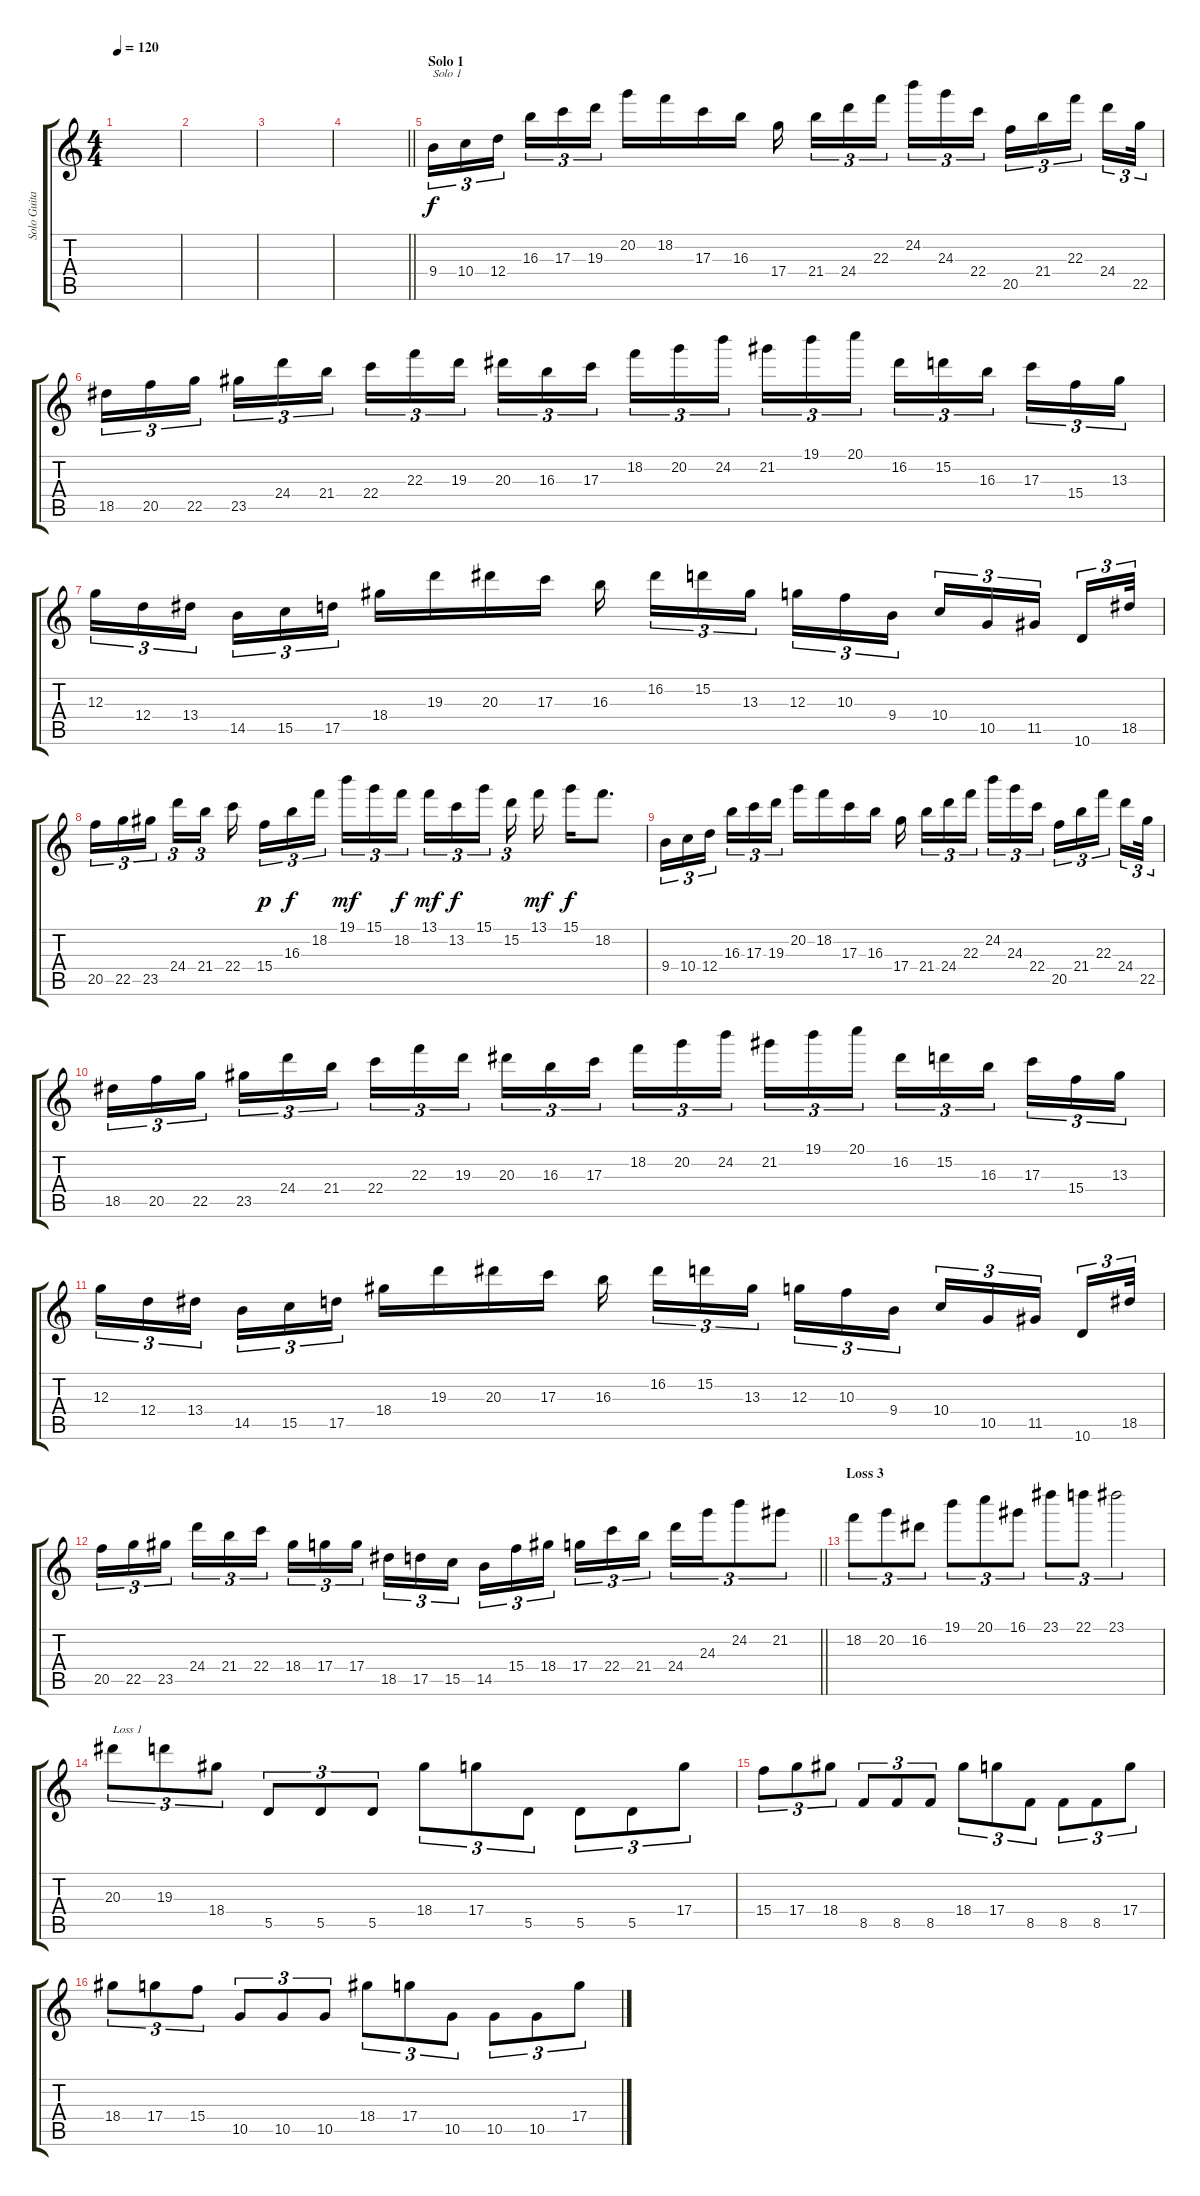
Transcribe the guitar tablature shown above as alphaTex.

\track ("Solo Guitar" "Solo Guita") {instrument overdrivenguitar}
\staff {score tabs}
\tuning (E4 B3 G3 D3 A2 E2) {hide}
\ts (4 4)
\tempo 120
\clef g2
\ks c
|
|
|
\barLineRight lightlight
|
\section ("" "Solo 1")
9.4.16{tu (3 2) txt "Solo 1"} 10.4.16{tu (3 2)} 12.4.16{tu (3 2) beam splitsecondary} 16.3.16{tu (3 2)} 17.3.16{tu (3 2)} 19.3.16{tu (3 2)} 20.2.16 18.2.16 17.3.16 16.3.16 17.4.16{beam splitsecondary} 21.4.16{tu (3 2)} 24.4.16{tu (3 2)} 22.3.16{tu (3 2) beam splitsecondary} 24.2.16{tu (3 2)} 24.3.16{tu (3 2)} 22.4.16{tu (3 2) beam splitsecondary} 20.5.16{tu (3 2)} 21.4.16{tu (3 2)} 22.3.16{tu (3 2) beam splitsecondary} 24.4.16{tu (3 2)} 22.5.32{tu (3 2)} |
18.5.16{tu (3 2)} 20.5.16{tu (3 2)} 22.5.16{tu (3 2) beam splitsecondary} 23.5.16{tu (3 2)} 24.4.16{tu (3 2)} 21.4.16{tu (3 2)} 22.4.16{tu (3 2)} 22.3.16{tu (3 2)} 19.3.16{tu (3 2) beam splitsecondary} 20.3.16{tu (3 2)} 16.3.16{tu (3 2)} 17.3.16{tu (3 2)} 18.2.16{tu (3 2)} 20.2.16{tu (3 2)} 24.2.16{tu (3 2) beam splitsecondary} 21.2.16{tu (3 2)} 19.1.16{tu (3 2)} 20.1.16{tu (3 2)} 16.2.16{tu (3 2)} 15.2.16{tu (3 2)} 16.3.16{tu (3 2) beam splitsecondary} 17.3.16{tu (3 2)} 15.4.16{tu (3 2)} 13.3.16{tu (3 2)} |
12.3.16{tu (3 2)} 12.4.16{tu (3 2)} 13.4.16{tu (3 2) beam splitsecondary} 14.5.16{tu (3 2)} 15.5.16{tu (3 2)} 17.5.16{tu (3 2)} 18.4.16 19.3.16 20.3.16 17.3.16 16.3.16{beam splitsecondary} 16.2.16{tu (3 2)} 15.2.16{tu (3 2)} 13.3.16{tu (3 2) beam splitsecondary} 12.3.16{tu (3 2)} 10.3.16{tu (3 2)} 9.4.16{tu (3 2) beam splitsecondary} 10.4.16{tu (3 2)} 10.5.16{tu (3 2)} 11.5.16{tu (3 2) beam splitsecondary} 10.6.16{tu (3 2)} 18.5.32{tu (3 2)} |
20.5.16{tu (3 2)} 22.5.16{tu (3 2)} 23.5.16{tu (3 2) beam splitsecondary} 24.4.16{tu (3 2)} 21.4.16{tu (3 2) beam splitsecondary} 22.4.16 15.4.16{tu (3 2) dy p} 16.3.16{tu (3 2) dy f} 18.2.16{tu (3 2) beam splitsecondary} 19.1.16{tu (3 2) dy mf} 15.1.16{tu (3 2)} 18.2.16{tu (3 2) dy f} 13.1.16{tu (3 2) dy mf} 13.2.16{tu (3 2) dy f} 15.1.16{tu (3 2) beam splitsecondary} 15.2.16{tu (3 2)} 13.1.16{dy mf} 15.1.16{dy f} 18.2.8{d} |
9.4.16{tu (3 2)} 10.4.16{tu (3 2)} 12.4.16{tu (3 2) beam splitsecondary} 16.3.16{tu (3 2)} 17.3.16{tu (3 2)} 19.3.16{tu (3 2)} 20.2.16 18.2.16 17.3.16 16.3.16 17.4.16{beam splitsecondary} 21.4.16{tu (3 2)} 24.4.16{tu (3 2)} 22.3.16{tu (3 2) beam splitsecondary} 24.2.16{tu (3 2)} 24.3.16{tu (3 2)} 22.4.16{tu (3 2) beam splitsecondary} 20.5.16{tu (3 2)} 21.4.16{tu (3 2)} 22.3.16{tu (3 2) beam splitsecondary} 24.4.16{tu (3 2)} 22.5.32{tu (3 2)} |
18.5.16{tu (3 2)} 20.5.16{tu (3 2)} 22.5.16{tu (3 2) beam splitsecondary} 23.5.16{tu (3 2)} 24.4.16{tu (3 2)} 21.4.16{tu (3 2)} 22.4.16{tu (3 2)} 22.3.16{tu (3 2)} 19.3.16{tu (3 2) beam splitsecondary} 20.3.16{tu (3 2)} 16.3.16{tu (3 2)} 17.3.16{tu (3 2)} 18.2.16{tu (3 2)} 20.2.16{tu (3 2)} 24.2.16{tu (3 2) beam splitsecondary} 21.2.16{tu (3 2)} 19.1.16{tu (3 2)} 20.1.16{tu (3 2)} 16.2.16{tu (3 2)} 15.2.16{tu (3 2)} 16.3.16{tu (3 2) beam splitsecondary} 17.3.16{tu (3 2)} 15.4.16{tu (3 2)} 13.3.16{tu (3 2)} |
12.3.16{tu (3 2)} 12.4.16{tu (3 2)} 13.4.16{tu (3 2) beam splitsecondary} 14.5.16{tu (3 2)} 15.5.16{tu (3 2)} 17.5.16{tu (3 2)} 18.4.16 19.3.16 20.3.16 17.3.16 16.3.16{beam splitsecondary} 16.2.16{tu (3 2)} 15.2.16{tu (3 2)} 13.3.16{tu (3 2) beam splitsecondary} 12.3.16{tu (3 2)} 10.3.16{tu (3 2)} 9.4.16{tu (3 2) beam splitsecondary} 10.4.16{tu (3 2)} 10.5.16{tu (3 2)} 11.5.16{tu (3 2) beam splitsecondary} 10.6.16{tu (3 2)} 18.5.32{tu (3 2)} |
\barLineRight lightlight
20.5.16{tu (3 2)} 22.5.16{tu (3 2)} 23.5.16{tu (3 2) beam splitsecondary} 24.4.16{tu (3 2)} 21.4.16{tu (3 2)} 22.4.16{tu (3 2)} 18.4.16{tu (3 2)} 17.4.16{tu (3 2)} 17.4.16{tu (3 2) beam splitsecondary} 18.5.16{tu (3 2)} 17.5.16{tu (3 2)} 15.5.16{tu (3 2)} 14.5.16{tu (3 2)} 15.4.16{tu (3 2)} 18.4.16{tu (3 2) beam splitsecondary} 17.4.16{tu (3 2)} 22.4.16{tu (3 2)} 21.4.16{tu (3 2)} 24.4.16{tu (3 2)} 24.3.16{tu (3 2)} 24.2.8{tu (3 2)} 21.2.8{tu (3 2)} |
\section ("" "Loss 3")
18.2.8{tu (3 2)} 20.2.8{tu (3 2)} 16.2.8{tu (3 2)} 19.1.8{tu (3 2)} 20.1.8{tu (3 2)} 16.1.8{tu (3 2)} 23.1.8{tu (3 2)} 22.1.8{tu (3 2)} 23.1.2{tu (3 2)} |
20.3.8{tu (3 2) txt "Loss 1"} 19.3.8{tu (3 2)} 18.4.8{tu (3 2)} 5.5.8{tu (3 2)} 5.5.8{tu (3 2)} 5.5.8{tu (3 2)} 18.4.8{tu (3 2)} 17.4.8{tu (3 2)} 5.5.8{tu (3 2)} 5.5.8{tu (3 2)} 5.5.8{tu (3 2)} 17.4.8{tu (3 2)} |
15.4.8{tu (3 2)} 17.4.8{tu (3 2)} 18.4.8{tu (3 2)} 8.5.8{tu (3 2)} 8.5.8{tu (3 2)} 8.5.8{tu (3 2)} 18.4.8{tu (3 2)} 17.4.8{tu (3 2)} 8.5.8{tu (3 2)} 8.5.8{tu (3 2)} 8.5.8{tu (3 2)} 17.4.8{tu (3 2)} |
18.4.8{tu (3 2)} 17.4.8{tu (3 2)} 15.4.8{tu (3 2)} 10.5.8{tu (3 2)} 10.5.8{tu (3 2)} 10.5.8{tu (3 2)} 18.4.8{tu (3 2)} 17.4.8{tu (3 2)} 10.5.8{tu (3 2)} 10.5.8{tu (3 2)} 10.5.8{tu (3 2)} 17.4.8{tu (3 2)}
